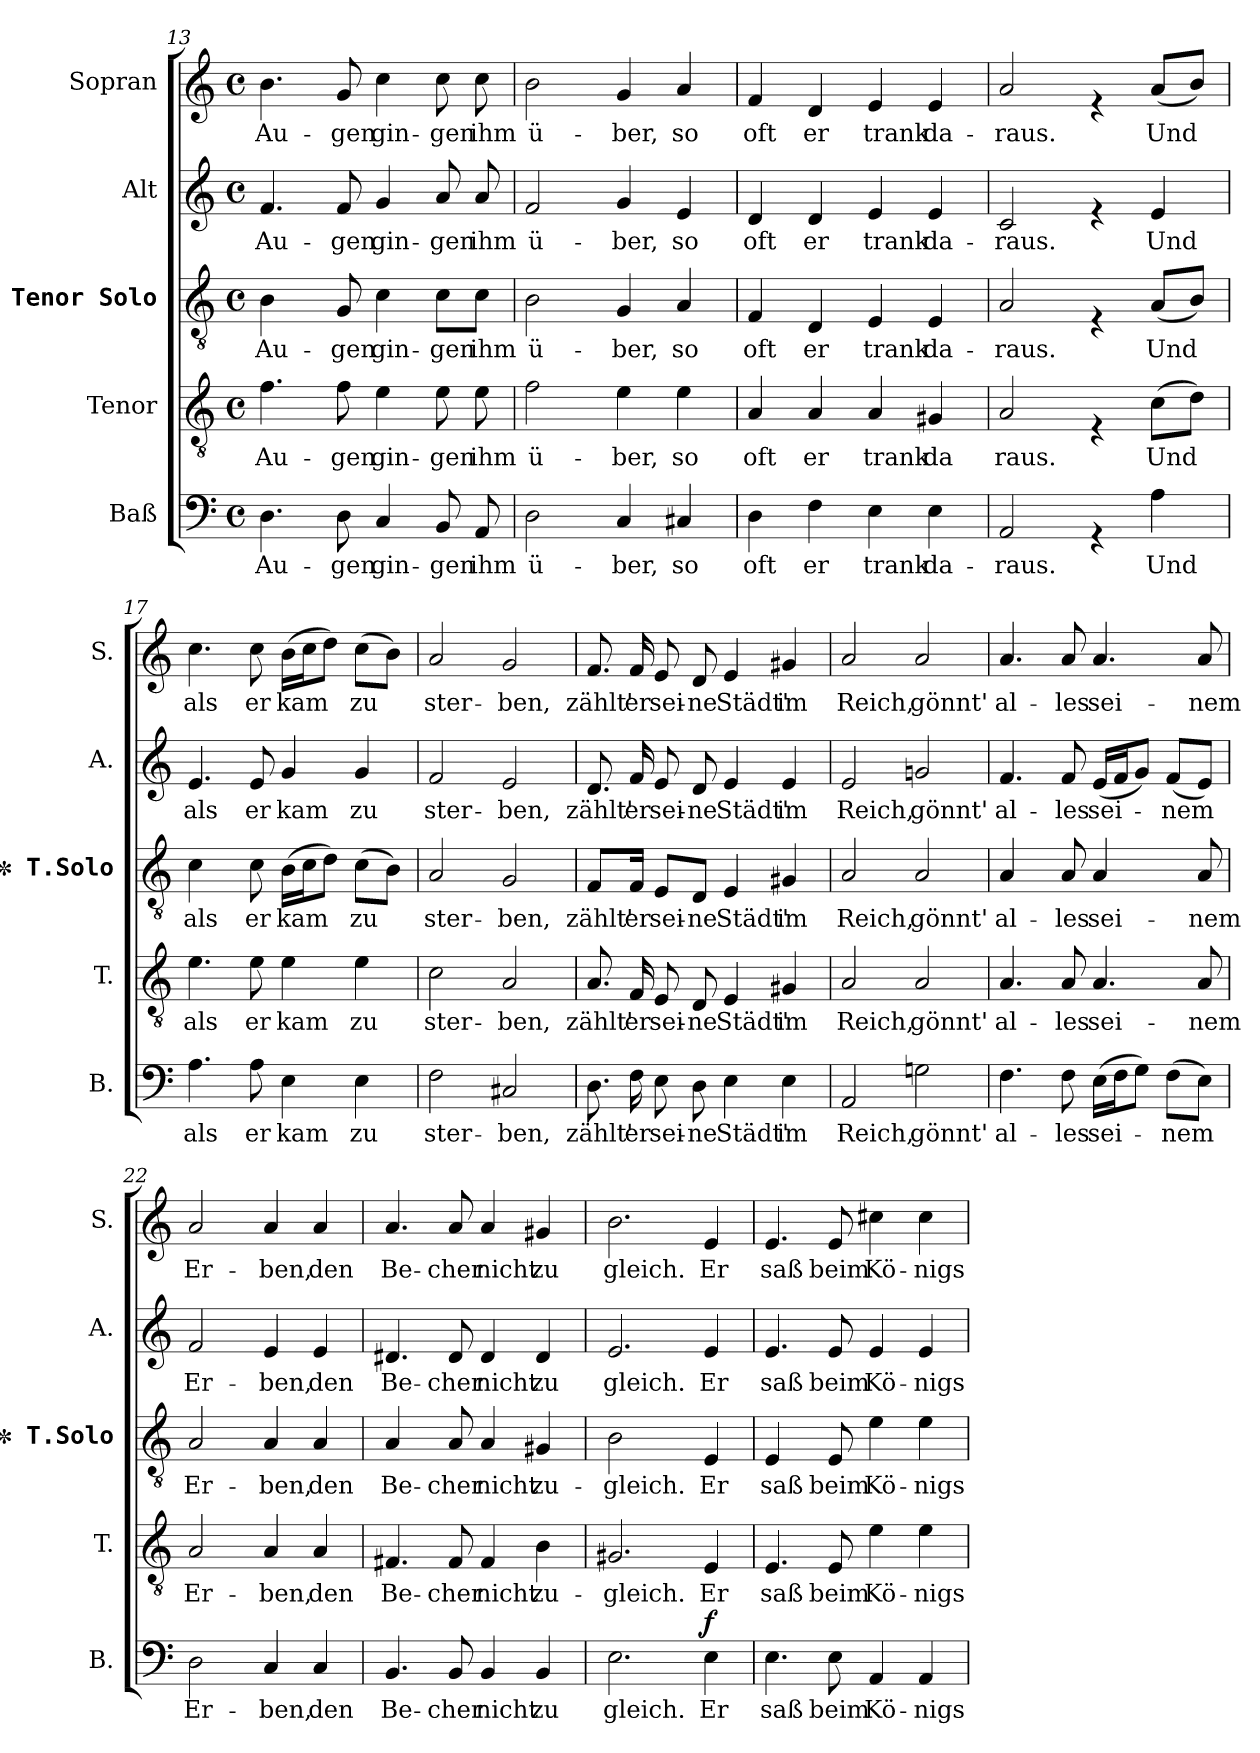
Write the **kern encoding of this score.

**kern	**text	**dynam	**kern	**text	**kern	**text	**kern	**text	**kern	**text
*part5	*part5	*part5	*part4	*part4	*part3	*part3	*part2	*part2	*part1	*part1
*staff5	*staff5	*staff5	*staff4	*staff4	*staff3	*staff3	*staff2	*staff2	*staff1	*staff1
*I"Baß	*	*	*I"Tenor	*	*I"✼ Tenor Solo	*	*I"Alt	*	*I"Sopran	*
*I'B.	*	*	*I'T.	*	*I'✼ T.Solo	*	*I'A.	*	*I'S.	*
*clefF4	*	*	*clefGv2	*	*clefGv2	*	*clefG2	*	*clefG2	*
*k[]	*	*	*k[]	*	*k[]	*	*k[]	*	*k[]	*
*M4/4	*	*	*M4/4	*	*M4/4	*	*M4/4	*	*M4/4	*
*met(c)	*	*	*met(c)	*	*met(c)	*	*met(c)	*	*met(c)	*
=13	=13	=13	=13	=13	=13	=13	=13	=13	=13	=13
!	!LO:LY:b	!	!	!LO:LY:b	!LO:N:vis=4	!	!	!LO:LY:b	!	!LO:LY:b
4.D\	Au-	.	4.f\	Au-	4.B	Au-	4.f/	Au-	4.b\	Au-
!	!LO:LY:b	!	!	!LO:LY:b	!	!	!	!LO:LY:b	!	!LO:LY:b
8D\	-gen	.	8f\	-gen	8G	-gen	8f/	-gen	8g/	-gen
!	!LO:LY:b	!	!	!LO:LY:b	!	!	!	!LO:LY:b	!	!LO:LY:b
4C/	gin-	.	4e\	gin-	4c	gin-	4g/	gin-	4cc\	gin-
!	!LO:LY:b	!	!	!LO:LY:b	!	!	!	!LO:LY:b	!	!LO:LY:b
8BB/	-gen	.	8e\	-gen	8c\L	-gen	8a/	-gen	8cc\	-gen
!	!LO:LY:b	!	!	!LO:LY:b	!	!	!	!LO:LY:b	!	!LO:LY:b
8AA/	ihm	.	8e\	ihm	8c\J	ihm	8a/	ihm	8cc\	ihm
=14	=14	=14	=14	=14	=14	=14	=14	=14	=14	=14
!	!LO:LY:b	!	!	!LO:LY:b	!	!	!	!LO:LY:b	!	!LO:LY:b
2D\	ü-	.	2f\	ü-	2B	ü-	2f/	ü-	2b\	ü-
!	!LO:LY:b	!	!	!LO:LY:b	!	!	!	!LO:LY:b	!	!LO:LY:b
4C/	-ber,	.	4e\	-ber,	4G	-ber,	4g/	-ber,	4g/	-ber,
!	!LO:LY:b	!	!	!LO:LY:b	!	!	!	!LO:LY:b	!	!LO:LY:b
4C#X/	so	.	4e\	so	4A	so	4e/	so	4a/	so
!!LO:LB:g=z
=15	=15	=15	=15	=15	=15	=15	=15	=15	=15	=15
!	!LO:LY:b	!	!	!LO:LY:b	!	!	!	!LO:LY:b	!	!LO:LY:b
4D\	oft	.	4A/	oft	4F	oft	4d/	oft	4f/	oft
!	!LO:LY:b	!	!	!LO:LY:b	!	!	!	!LO:LY:b	!	!LO:LY:b
4F\	er	.	4A/	er	4D	er	4d/	er	4d/	er
!	!LO:LY:b	!	!	!LO:LY:b	!	!	!	!LO:LY:b	!	!LO:LY:b
4E\	trank	.	4A/	trank	4E	trank	4e/	trank	4e/	trank
!	!LO:LY:b	!	!	!LO:LY:b	!	!	!	!LO:LY:b	!	!LO:LY:b
4E\	da-	.	4G#X/	da	4E	da-	4e/	da-	4e/	da-
=16	=16	=16	=16	=16	=16	=16	=16	=16	=16	=16
!	!LO:LY:b	!	!	!LO:LY:b	!	!	!	!LO:LY:b	!	!LO:LY:b
2AA/	-raus.	.	2A/	raus.	2A	-raus.	2c/	-raus.	2a/	-raus.
4rFF	.	.	4rD	.	4rD	.	4rd	.	4rd	.
!	!LO:LY:b	!	!	!LO:LY:b	!	!	!	!LO:LY:b	!	!LO:LY:b
4A\	Und	.	(8c\L	Und	(8A/L	Und	4e/	Und	(8a/L	Und
.	.	.	8d\J)	.	8B/J)	.	.	.	8b/J)	.
=17	=17	=17	=17	=17	=17	=17	=17	=17	=17	=17
!	!LO:LY:b	!	!	!LO:LY:b	!LO:N:vis=4	!	!	!LO:LY:b	!	!LO:LY:b
4.A\	als	.	4.e\	als	4.c	als	4.e/	als	4.cc\	als
!	!LO:LY:b	!	!	!LO:LY:b	!	!	!	!LO:LY:b	!	!LO:LY:b
8A\	er	.	8e\	er	8c	er	8e/	er	8cc\	er
!	!LO:LY:b	!	!	!LO:LY:b	!	!	!	!LO:LY:b	!	!LO:LY:b
4E\	kam	.	4e\	kam	(16B\LL	kam	4g/	kam	(16b\LL	kam
.	.	.	.	.	16c\J	.	.	.	16cc\J	.
.	.	.	.	.	8d\J)	.	.	.	8dd\J)	.
!	!LO:LY:b	!	!	!LO:LY:b	!	!	!	!LO:LY:b	!	!LO:LY:b
4E\	zu	.	4e\	zu	(8c\L	zu	4g/	zu	(8cc\L	zu
.	.	.	.	.	8B\J)	.	.	.	8b\J)	.
=18	=18	=18	=18	=18	=18	=18	=18	=18	=18	=18
!	!LO:LY:b	!	!	!LO:LY:b	!	!	!	!LO:LY:b	!	!LO:LY:b
2F\	ster-	.	2c\	ster-	2A	ster-	2f/	ster-	2a/	ster-
!	!LO:LY:b	!	!	!LO:LY:b	!	!	!	!LO:LY:b	!	!LO:LY:b
2C#X/	-ben,	.	2A/	-ben,	2G	-ben,	2e/	-ben,	2g/	-ben,
=19	=19	=19	=19	=19	=19	=19	=19	=19	=19	=19
!	!LO:LY:b	!	!	!LO:LY:b	!LO:N:vis=8	!	!	!LO:LY:b	!	!LO:LY:b
8.D\	zählt'	.	8.A/	zählt'	8.F/L	zählt'	8.d/	zählt'	8.f/	zählt'
!	!LO:LY:b	!	!	!LO:LY:b	!	!	!	!LO:LY:b	!	!LO:LY:b
16F\	er	.	16F/	er	16F/Jk	er	16f/	er	16f/	er
!	!LO:LY:b	!	!	!LO:LY:b	!	!	!	!LO:LY:b	!	!LO:LY:b
8E\	sei-	.	8E/	sei-	8E/L	sei-	8e/	sei-	8e/	sei-
!	!LO:LY:b	!	!	!LO:LY:b	!	!	!	!LO:LY:b	!	!LO:LY:b
8D\	-ne	.	8D/	-ne	8D/J	-ne	8d/	-ne	8d/	-ne
!	!LO:LY:b	!	!	!LO:LY:b	!	!	!	!LO:LY:b	!	!LO:LY:b
4E\	Städt'	.	4E/	Städt'	4E	Städt'	4e/	Städt'	4e/	Städt'
!	!LO:LY:b	!	!	!LO:LY:b	!	!	!	!LO:LY:b	!	!LO:LY:b
4E\	im	.	4G#X/	im	4G#X	im	4e/	im	4g#X/	im
!!LO:LB:g=z
=20	=20	=20	=20	=20	=20	=20	=20	=20	=20	=20
!	!LO:LY:b	!	!	!LO:LY:b	!	!	!	!LO:LY:b	!	!LO:LY:b
2AA/	Reich,	.	2A/	Reich,	2A	Reich,	2e/	Reich,	2a/	Reich,
!	!LO:LY:b	!	!	!LO:LY:b	!	!	!	!LO:LY:b	!	!LO:LY:b
2Gn\	gönnt'	.	2A/	gönnt'	2A	gönnt'	2gn/	gönnt'	2a/	gönnt'
=21	=21	=21	=21	=21	=21	=21	=21	=21	=21	=21
!	!LO:LY:b	!	!	!LO:LY:b	!LO:N:vis=4	!	!	!LO:LY:b	!	!LO:LY:b
4.F\	al-	.	4.A/	al-	4.A	al-	4.f/	al-	4.a/	al-
!	!LO:LY:b	!	!	!LO:LY:b	!	!	!	!LO:LY:b	!	!LO:LY:b
8F\	-les	.	8A/	-les	8A	-les	8f/	-les	8a/	-les
!	!LO:LY:b	!	!	!LO:LY:b	!LO:N:vis=4	!	!	!LO:LY:b	!	!LO:LY:b
(16E\LL	sei-	.	4.A/	sei-	4.A	sei-	(16e/LL	sei-	4.a/	sei-
16F\J	.	.	.	.	.	.	16f/J	.	.	.
8G\J)	.	.	.	.	.	.	8g/J)	.	.	.
!	!LO:LY:b	!	!	!	!	!	!	!LO:LY:b	!	!
(8F\L	-nem	.	.	.	.	.	(8f/L	-nem	.	.
!	!	!	!	!LO:LY:b	!	!	!	!	!	!LO:LY:b
8E\J)	.	.	8A/	-nem	8A	-nem	8e/J)	.	8a/	-nem
=22	=22	=22	=22	=22	=22	=22	=22	=22	=22	=22
!	!LO:LY:b	!	!	!LO:LY:b	!	!	!	!LO:LY:b	!	!LO:LY:b
2D\	Er-	.	2A/	Er-	2A	Er-	2f/	Er-	2a/	Er-
!	!LO:LY:b	!	!	!LO:LY:b	!	!	!	!LO:LY:b	!	!LO:LY:b
4C/	-ben,	.	4A/	-ben,	4A	-ben,	4e/	-ben,	4a/	-ben,
!	!LO:LY:b	!	!	!LO:LY:b	!	!	!	!LO:LY:b	!	!LO:LY:b
4C/	den	.	4A/	den	4A	den	4e/	den	4a/	den
=23	=23	=23	=23	=23	=23	=23	=23	=23	=23	=23
!	!LO:LY:b	!	!	!LO:LY:b	!LO:N:vis=4	!	!	!LO:LY:b	!	!LO:LY:b
4.BB/	Be-	.	4.F#X/	Be-	4.A	Be-	4.d#X/	Be-	4.a/	Be-
!	!LO:LY:b	!	!	!LO:LY:b	!	!	!	!LO:LY:b	!	!LO:LY:b
8BB/	-cher	.	8F#/	-cher	8A	-cher	8d#/	-cher	8a/	-cher
!	!LO:LY:b	!	!	!LO:LY:b	!	!	!	!LO:LY:b	!	!LO:LY:b
4BB/	nicht	.	4F#/	nicht	4A	nicht	4d#/	nicht	4a/	nicht
!	!LO:LY:b	!	!	!LO:LY:b	!	!	!	!LO:LY:b	!	!LO:LY:b
4BB/	zu	.	4B\	zu-	4G#X	zu-	4d#/	zu	4g#X/	zu
=24	=24	=24	=24	=24	=24	=24	=24	=24	=24	=24
!	!LO:LY:b	!	!	!LO:LY:b	!LO:N:vis=2	!	!	!LO:LY:b	!	!LO:LY:b
2.E\	gleich.	.	2.G#X/	-gleich.	2.B	-gleich.	2.e/	gleich.	2.b\	gleich.
!	!LO:LY:b	!LO:DY:a	!	!LO:LY:b	!	!	!	!LO:LY:b	!	!LO:LY:b
4E\	Er	f	4E/	Er	4E	Er	4e/	Er	4e/	Er
!!LO:PB:g=z
=25	=25	=25	=25	=25	=25	=25	=25	=25	=25	=25
!	!LO:LY:b	!	!	!LO:LY:b	!LO:N:vis=4	!	!	!LO:LY:b	!	!LO:LY:b
4.E\	saß	.	4.E/	saß	4.E	saß	4.e/	saß	4.e/	saß
!	!LO:LY:b	!	!	!LO:LY:b	!	!	!	!LO:LY:b	!	!LO:LY:b
8E\	beim	.	8E/	beim	8E	beim	8e/	beim	8e/	beim
!	!LO:LY:b	!	!	!LO:LY:b	!	!	!	!LO:LY:b	!	!LO:LY:b
4AA/	Kö-	.	4e\	Kö-	4e	Kö-	4e/	Kö-	4cc#X\	Kö-
!	!LO:LY:b	!	!	!LO:LY:b	!	!	!	!LO:LY:b	!	!LO:LY:b
4AA/	-nigs-	.	4e\	-nigs-	4e	-nigs-	4e/	-nigs-	4cc#\	-nigs-
=	=	=	=	=	=	=	=	=	=	=
*-	*-	*-	*-	*-	*-	*-	*-	*-	*-	*-
